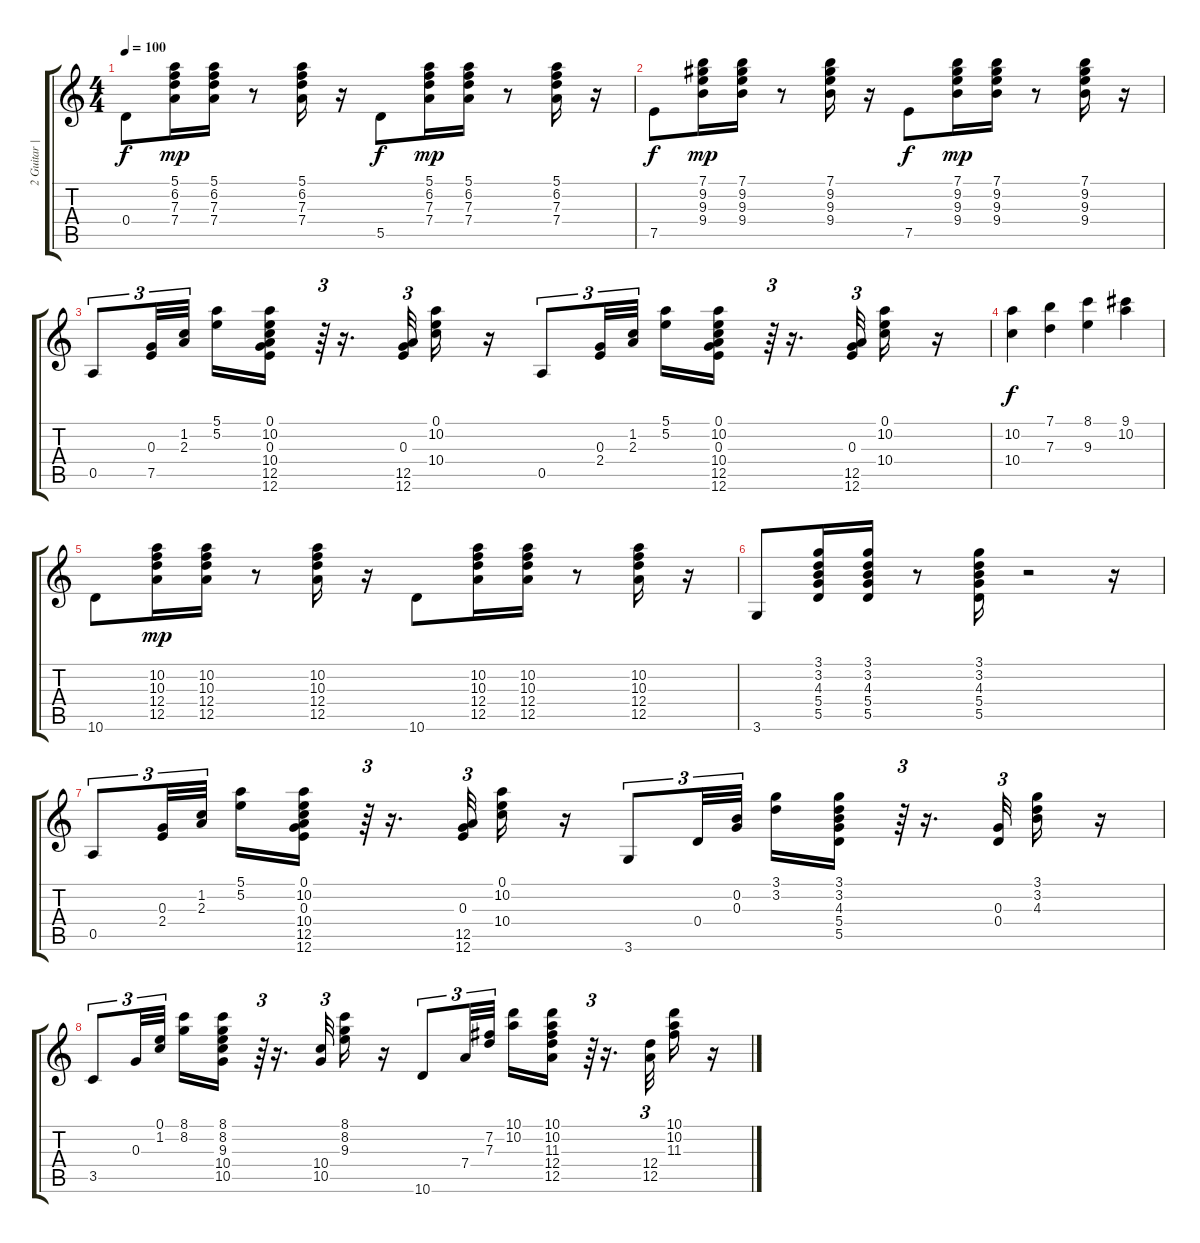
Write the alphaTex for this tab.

\track ("2 Guitar |||" "2 Guitar |") {instrument acousticguitarsteel}
\staff {score tabs}
\tuning (E4 B3 G3 D3 A2 E2) {hide}
\ts (4 4)
\tempo 100
\clef g2
\ks c
0.4.8{dy f} (5.1 6.2 7.3 7.4).16{dy mp} (5.1 6.2 7.3 7.4).16 r.8 (5.1 6.2 7.3 7.4).16 r.16 5.5.8{dy f} (5.1 6.2 7.3 7.4).16{dy mp} (5.1 6.2 7.3 7.4).16 r.8 (5.1 6.2 7.3 7.4).16 r.16 |
7.5.8{dy f} (7.1 9.2 9.3 9.4).16{dy mp} (7.1 9.2 9.3 9.4).16 r.8 (7.1 9.2 9.3 9.4).16 r.16 7.5.8{dy f} (7.1 9.2 9.3 9.4).16{dy mp} (7.1 9.2 9.3 9.4).16 r.8 (7.1 9.2 9.3 9.4).16 r.16 |
0.5.8{tu (3 2)} (0.3 7.5).32{tu (3 2)} (1.2 2.3).32{tu (3 2) beam splitsecondary} (5.1 5.2).16 (0.1 10.2 0.3 10.4 12.5 12.6).16 r.64{tu (3 2)} r.16{d} (0.3 12.5 12.6).32{tu (3 2)} (0.1 10.2 10.4).16 r.16 0.5.8{tu (3 2)} (0.3 2.4).32{tu (3 2)} (1.2 2.3).32{tu (3 2) beam splitsecondary} (5.1 5.2).16 (0.1 10.2 0.3 10.4 12.5 12.6).16 r.64{tu (3 2)} r.16{d} (0.3 12.5 12.6).32{tu (3 2)} (0.1 10.2 10.4).16 r.16 |
(10.2 10.4).4{dy f} (7.1 7.3).4 (8.1 9.3).4 (9.1 10.2).4 |
10.6.8 (10.2 10.3 12.4 12.5).16{dy mp} (10.2 10.3 12.4 12.5).16 r.8 (10.2 10.3 12.4 12.5).16 r.16 10.6.8 (10.2 10.3 12.4 12.5).16 (10.2 10.3 12.4 12.5).16 r.8 (10.2 10.3 12.4 12.5).16 r.16 |
3.6.8 (3.1 3.2 4.3 5.4 5.5).16 (3.1 3.2 4.3 5.4 5.5).16 r.8 (3.1 3.2 4.3 5.4 5.5).16 r.2 r.16 |
0.5.8{tu (3 2)} (0.3 2.4).32{tu (3 2)} (1.2 2.3).32{tu (3 2) beam splitsecondary} (5.1 5.2).16 (0.1 10.2 0.3 10.4 12.5 12.6).16 r.64{tu (3 2)} r.16{d} (0.3 12.5 12.6).32{tu (3 2)} (0.1 10.2 10.4).16 r.16 3.6.8{tu (3 2)} 0.4.32{tu (3 2)} (0.2 0.3).32{tu (3 2) beam splitsecondary} (3.1 3.2).16 (3.1 3.2 4.3 5.4 5.5).16 r.64{tu (3 2)} r.16{d} (0.3 0.4).32{tu (3 2)} (3.1 3.2 4.3).16 r.16 |
3.5.8{tu (3 2)} 0.3.32{tu (3 2)} (0.1 1.2).32{tu (3 2) beam splitsecondary} (8.1 8.2).16 (8.1 8.2 9.3 10.4 10.5).16 r.64{tu (3 2)} r.16{d} (10.4 10.5).32{tu (3 2)} (8.1 8.2 9.3).16 r.16 10.6.8{tu (3 2)} 7.4.32{tu (3 2)} (7.2 7.3).32{tu (3 2) beam splitsecondary} (10.1 10.2).16 (10.1 10.2 11.3 12.4 12.5).16 r.64{tu (3 2)} r.16{d} (12.4 12.5).32{tu (3 2)} (10.1 10.2 11.3).16 r.16
